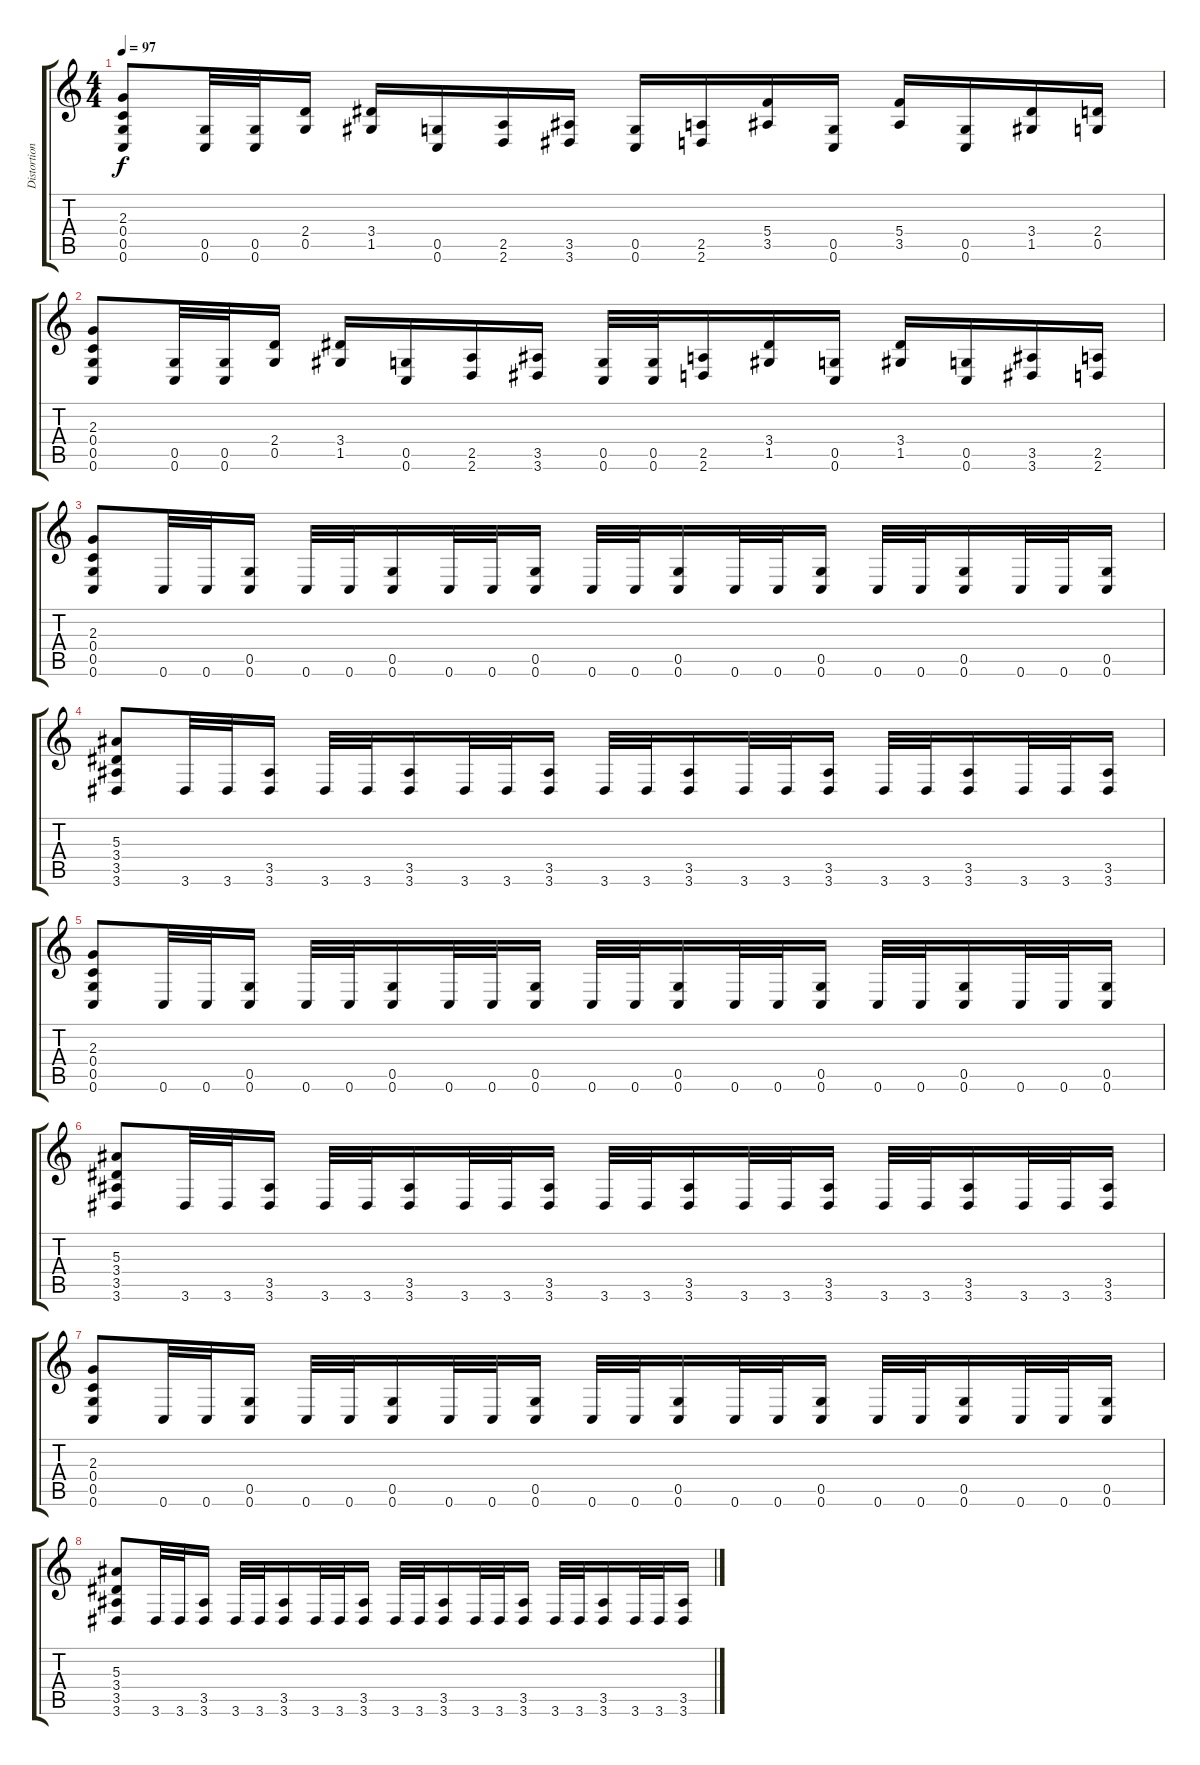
\track ("Distortion Guitar 2" "Distortion") {instrument distortionguitar}
\staff {score tabs}
\tuning (D4 A3 F3 C3 G2 C2) {hide}
\ts (4 4)
\tempo 97
\clef g2
\ks c
(2.3 0.4 0.5 0.6).8{dy f} (0.5 0.6).32 (0.5 0.6).32 (2.4 0.5).16 (3.4 1.5).16 (0.5 0.6).16 (2.5 2.6).16 (3.5 3.6).16 (0.5 0.6).16 (2.5 2.6).16 (5.4 3.5).16 (0.5 0.6).16 (5.4 3.5).16 (0.5 0.6).16 (3.4 1.5).16 (2.4 0.5).16 |
(2.3 0.4 0.5 0.6).8 (0.5 0.6).32 (0.5 0.6).32 (2.4 0.5).16 (3.4 1.5).16 (0.5 0.6).16 (2.5 2.6).16 (3.5 3.6).16 (0.5 0.6).32 (0.5 0.6).32 (2.5 2.6).16 (3.4 1.5).16 (0.5 0.6).16 (3.4 1.5).16 (0.5 0.6).16 (3.5 3.6).16 (2.5 2.6).16 |
(2.3 0.4 0.5 0.6).8 0.6.32 0.6.32 (0.5 0.6).16 0.6.32 0.6.32 (0.5 0.6).16 0.6.32 0.6.32 (0.5 0.6).16 0.6.32 0.6.32 (0.5 0.6).16 0.6.32 0.6.32 (0.5 0.6).16 0.6.32 0.6.32 (0.5 0.6).16 0.6.32 0.6.32 (0.5 0.6).16 |
(5.3 3.4 3.5 3.6).8 3.6.32 3.6.32 (3.5 3.6).16 3.6.32 3.6.32 (3.5 3.6).16 3.6.32 3.6.32 (3.5 3.6).16 3.6.32 3.6.32 (3.5 3.6).16 3.6.32 3.6.32 (3.5 3.6).16 3.6.32 3.6.32 (3.5 3.6).16 3.6.32 3.6.32 (3.5 3.6).16 |
(2.3 0.4 0.5 0.6).8 0.6.32 0.6.32 (0.5 0.6).16 0.6.32 0.6.32 (0.5 0.6).16 0.6.32 0.6.32 (0.5 0.6).16 0.6.32 0.6.32 (0.5 0.6).16 0.6.32 0.6.32 (0.5 0.6).16 0.6.32 0.6.32 (0.5 0.6).16 0.6.32 0.6.32 (0.5 0.6).16 |
(5.3 3.4 3.5 3.6).8 3.6.32 3.6.32 (3.5 3.6).16 3.6.32 3.6.32 (3.5 3.6).16 3.6.32 3.6.32 (3.5 3.6).16 3.6.32 3.6.32 (3.5 3.6).16 3.6.32 3.6.32 (3.5 3.6).16 3.6.32 3.6.32 (3.5 3.6).16 3.6.32 3.6.32 (3.5 3.6).16 |
(2.3 0.4 0.5 0.6).8 0.6.32 0.6.32 (0.5 0.6).16 0.6.32 0.6.32 (0.5 0.6).16 0.6.32 0.6.32 (0.5 0.6).16 0.6.32 0.6.32 (0.5 0.6).16 0.6.32 0.6.32 (0.5 0.6).16 0.6.32 0.6.32 (0.5 0.6).16 0.6.32 0.6.32 (0.5 0.6).16 |
(5.3 3.4 3.5 3.6).8 3.6.32 3.6.32 (3.5 3.6).16 3.6.32 3.6.32 (3.5 3.6).16 3.6.32 3.6.32 (3.5 3.6).16 3.6.32 3.6.32 (3.5 3.6).16 3.6.32 3.6.32 (3.5 3.6).16 3.6.32 3.6.32 (3.5 3.6).16 3.6.32 3.6.32 (3.5 3.6).16
